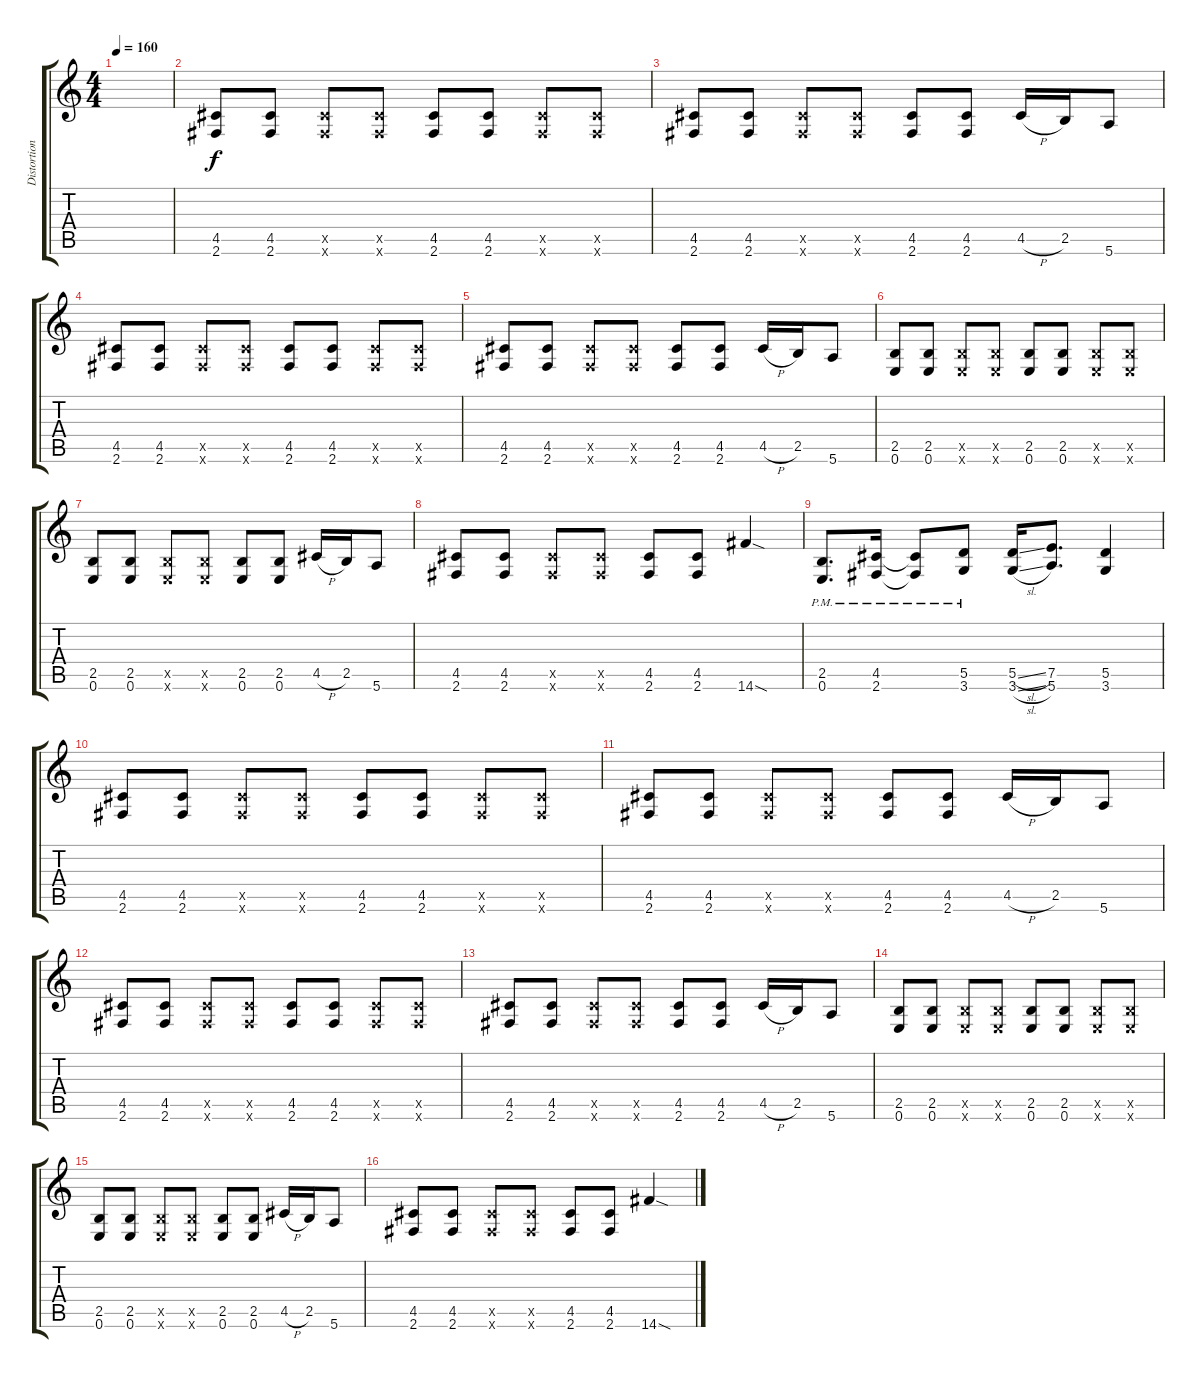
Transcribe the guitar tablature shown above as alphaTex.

\track ("Distortion Guitar" "Distortion") {instrument distortionguitar}
\staff {score tabs}
\tuning (E4 B3 G3 D3 A2 E2) {hide}
\ts (4 4)
\tempo 160
\clef g2
\ks c
|
(4.5 2.6).8 (4.5 2.6).8 (4.5{x} 2.6{x}).8 (4.5{x} 2.6{x}).8 (4.5 2.6).8 (4.5 2.6).8 (4.5{x} 2.6{x}).8 (4.5{x} 2.6{x}).8 |
(4.5 2.6).8 (4.5 2.6).8 (4.5{x} 2.6{x}).8 (4.5{x} 2.6{x}).8 (4.5 2.6).8 (4.5 2.6).8 4.5{h}.16 2.5.16 5.6.8 |
(4.5 2.6).8 (4.5 2.6).8 (4.5{x} 2.6{x}).8 (4.5{x} 2.6{x}).8 (4.5 2.6).8 (4.5 2.6).8 (4.5{x} 2.6{x}).8 (4.5{x} 2.6{x}).8 |
(4.5 2.6).8 (4.5 2.6).8 (4.5{x} 2.6{x}).8 (4.5{x} 2.6{x}).8 (4.5 2.6).8 (4.5 2.6).8 4.5{h}.16 2.5.16 5.6.8 |
(2.5 0.6).8 (2.5 0.6).8 (2.5{x} 0.6{x}).8 (2.5{x} 0.6{x}).8 (2.5 0.6).8 (2.5 0.6).8 (2.5{x} 0.6{x}).8 (2.5{x} 0.6{x}).8 |
(2.5 0.6).8 (2.5 0.6).8 (2.5{x} 0.6{x}).8 (2.5{x} 0.6{x}).8 (2.5 0.6).8 (2.5 0.6).8 4.5{h}.16 2.5.16 5.6.8 |
(4.5 2.6).8 (4.5 2.6).8 (4.5{x} 2.6{x}).8 (4.5{x} 2.6{x}).8 (4.5 2.6).8 (4.5 2.6).8 14.6{sod}.4 |
(2.5{pm} 0.6{pm}).8{d} (4.5{pm} 2.6{pm}).16 (4.5{pm t} 2.6{pm t}).8 (5.5{pm} 3.6{pm}).8 (5.5{sl} 3.6{sl}).16 (7.5 5.6).8{d} (5.5 3.6).4 |
(4.5 2.6).8 (4.5 2.6).8 (4.5{x} 2.6{x}).8 (4.5{x} 2.6{x}).8 (4.5 2.6).8 (4.5 2.6).8 (4.5{x} 2.6{x}).8 (4.5{x} 2.6{x}).8 |
(4.5 2.6).8 (4.5 2.6).8 (4.5{x} 2.6{x}).8 (4.5{x} 2.6{x}).8 (4.5 2.6).8 (4.5 2.6).8 4.5{h}.16 2.5.16 5.6.8 |
(4.5 2.6).8 (4.5 2.6).8 (4.5{x} 2.6{x}).8 (4.5{x} 2.6{x}).8 (4.5 2.6).8 (4.5 2.6).8 (4.5{x} 2.6{x}).8 (4.5{x} 2.6{x}).8 |
(4.5 2.6).8 (4.5 2.6).8 (4.5{x} 2.6{x}).8 (4.5{x} 2.6{x}).8 (4.5 2.6).8 (4.5 2.6).8 4.5{h}.16 2.5.16 5.6.8 |
(2.5 0.6).8 (2.5 0.6).8 (2.5{x} 0.6{x}).8 (2.5{x} 0.6{x}).8 (2.5 0.6).8 (2.5 0.6).8 (2.5{x} 0.6{x}).8 (2.5{x} 0.6{x}).8 |
(2.5 0.6).8 (2.5 0.6).8 (2.5{x} 0.6{x}).8 (2.5{x} 0.6{x}).8 (2.5 0.6).8 (2.5 0.6).8 4.5{h}.16 2.5.16 5.6.8 |
(4.5 2.6).8 (4.5 2.6).8 (4.5{x} 2.6{x}).8 (4.5{x} 2.6{x}).8 (4.5 2.6).8 (4.5 2.6).8 14.6{sod}.4
